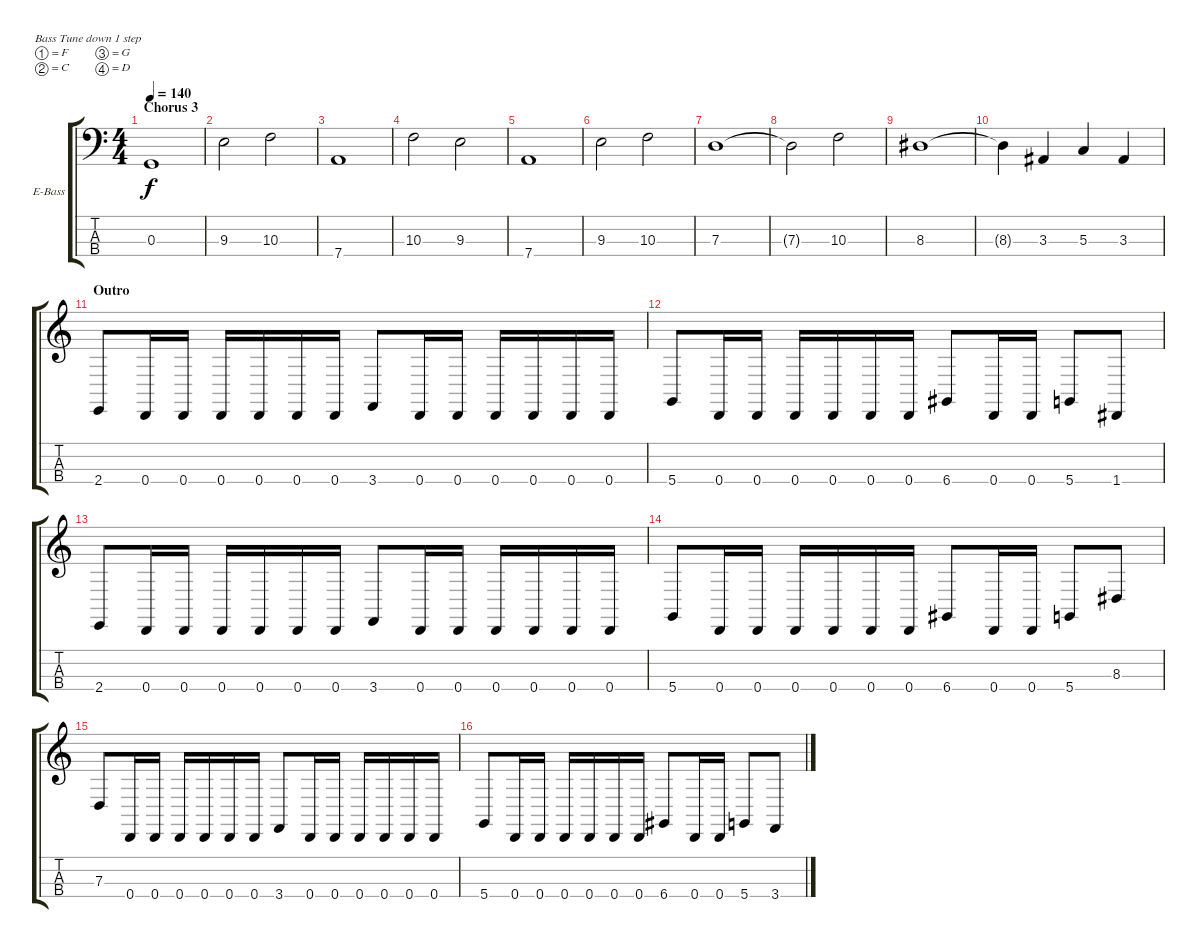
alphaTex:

\defaultSystemsLayout 4
\bracketExtendMode groupsimilarinstruments
\firstSystemTrackNameOrientation horizontal
\otherSystemsTrackNameOrientation horizontal
\track ("Christian" "E-Bass") {instrument electricbassfinger}
\staff {score tabs}
\tuning (F2 C2 G1 D1)
\ts (4 4)
\section ("" "Chorus 3")
\tempo 140
\clef f4
\scale
0.5
\ks c
0.3.1{dy f} |
\scale
0.5 9.3.2 10.3.2 |
\scale
0.5 7.4.1 |
\scale
0.5 10.3.2 9.3.2 |
\scale
0.5 7.4.1 |
\scale
0.5 9.3.2 10.3.2 |
\scale
0.5 7.3.1 |
\scale
0.5 7.3{t}.2 10.3.2 |
\scale
0.5 8.3.1 |
\scale
0.5 8.3{t}.4 3.3.4 5.3.4 3.3.4 |
\section ("" "Outro")
\clef g2
\scale
0.5 2.4.8 0.4.16 0.4.16 0.4.16 0.4.16 0.4.16 0.4.16 3.4.8 0.4.16 0.4.16 0.4.16 0.4.16 0.4.16 0.4.16 |
\scale
0.5 5.4.8 0.4.16 0.4.16 0.4.16 0.4.16 0.4.16 0.4.16 6.4.8 0.4.16 0.4.16 5.4.8 1.4.8 |
\scale
0.5 2.4.8 0.4.16 0.4.16 0.4.16 0.4.16 0.4.16 0.4.16 3.4.8 0.4.16 0.4.16 0.4.16 0.4.16 0.4.16 0.4.16 |
\scale
0.5 5.4.8 0.4.16 0.4.16 0.4.16 0.4.16 0.4.16 0.4.16 6.4.8 0.4.16 0.4.16 5.4.8 8.3.8 |
\scale
0.5 7.3.8 0.4.16 0.4.16 0.4.16 0.4.16 0.4.16 0.4.16 3.4.8 0.4.16 0.4.16 0.4.16 0.4.16 0.4.16 0.4.16 |
\scale
0.5 5.4.8 0.4.16 0.4.16 0.4.16 0.4.16 0.4.16 0.4.16 6.4.8 0.4.16 0.4.16 5.4.8 3.4.8
